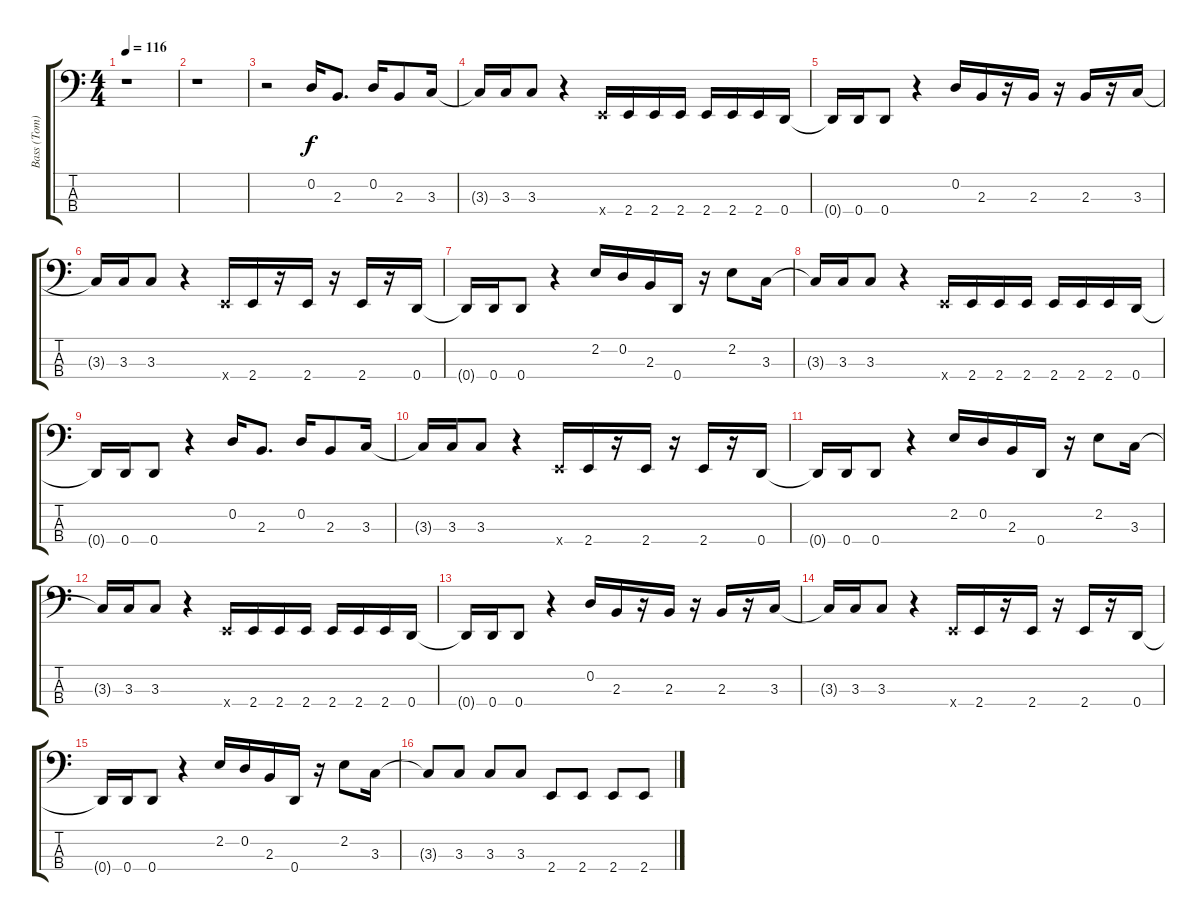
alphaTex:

\track ("Bass (Tom)" "Bass (Tom)") {instrument electricbassfinger}
\staff {score tabs}
\tuning (G2 D2 A1 D1) {hide}
\ts (4 4)
\tempo 116
\clef f4
\ks c
r.1{dy f} |
r.1 |
r.2 0.2.16 2.3.8{d} 0.2.16 2.3.8 3.3.16 |
3.3{t}.16 3.3.16 3.3.8 r.4 2.4{x}.16 2.4.16 2.4.16 2.4.16 2.4.16 2.4.16 2.4.16 0.4.16 |
0.4{t}.16 0.4.16 0.4.8 r.4 0.2.16 2.3.16 r.16 2.3.16 r.16 2.3.16 r.16 3.3.16 |
3.3{t}.16 3.3.16 3.3.8 r.4 2.4{x}.16 2.4.16 r.16 2.4.16 r.16 2.4.16 r.16 0.4.16 |
0.4{t}.16 0.4.16 0.4.8 r.4 2.2.16 0.2.16 2.3.16 0.4.16 r.16 2.2.8 3.3.16 |
3.3{t}.16 3.3.16 3.3.8 r.4 2.4{x}.16 2.4.16 2.4.16 2.4.16 2.4.16 2.4.16 2.4.16 0.4.16 |
0.4{t}.16 0.4.16 0.4.8 r.4 0.2.16 2.3.8{d} 0.2.16 2.3.8 3.3.16 |
3.3{t}.16 3.3.16 3.3.8 r.4 2.4{x}.16 2.4.16 r.16 2.4.16 r.16 2.4.16 r.16 0.4.16 |
0.4{t}.16 0.4.16 0.4.8 r.4 2.2.16 0.2.16 2.3.16 0.4.16 r.16 2.2.8 3.3.16 |
3.3{t}.16 3.3.16 3.3.8 r.4 2.4{x}.16 2.4.16 2.4.16 2.4.16 2.4.16 2.4.16 2.4.16 0.4.16 |
0.4{t}.16 0.4.16 0.4.8 r.4 0.2.16 2.3.16 r.16 2.3.16 r.16 2.3.16 r.16 3.3.16 |
3.3{t}.16 3.3.16 3.3.8 r.4 2.4{x}.16 2.4.16 r.16 2.4.16 r.16 2.4.16 r.16 0.4.16 |
0.4{t}.16 0.4.16 0.4.8 r.4 2.2.16 0.2.16 2.3.16 0.4.16 r.16 2.2.8 3.3.16 |
3.3{t}.8 3.3.8 3.3.8 3.3.8 2.4.8 2.4.8 2.4.8 2.4.8
